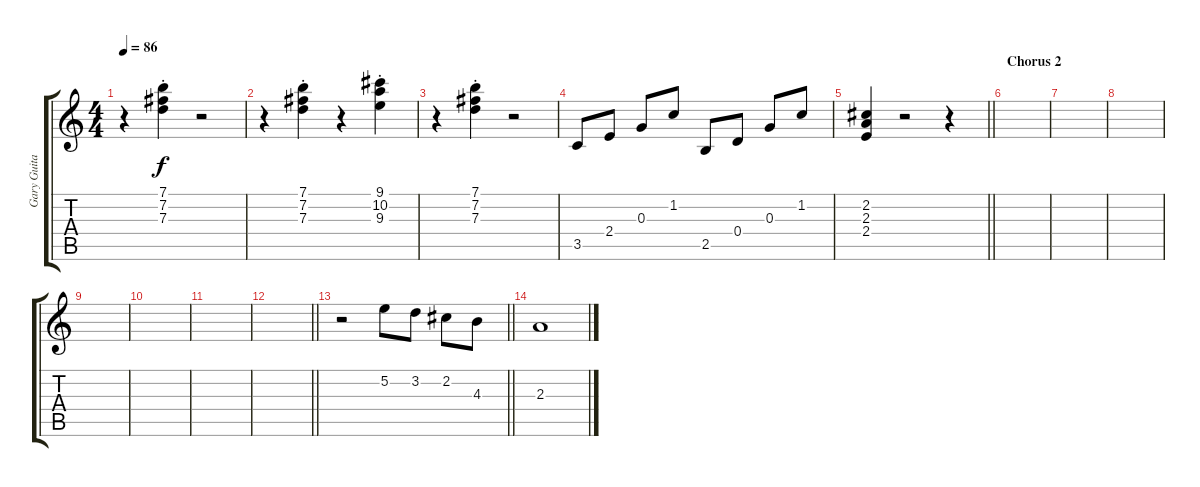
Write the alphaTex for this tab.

\track ("Gary Guitar" "Gary Guita") {instrument overdrivenguitar}
\staff {score tabs}
\tuning (E4 B3 G3 D3 A2 E2) {hide}
\ts (4 4)
\tempo 86
\clef g2
\ks c
r.4{dy f} (7.1{st} 7.2{st} 7.3{st}).4 r.2 |
r.4 (7.1{st} 7.2{st} 7.3{st}).4 r.4 (9.1{st} 10.2{st} 9.3{st}).4 |
r.4 (7.1{st} 7.2{st} 7.3{st}).4 r.2 |
3.5.8 2.4.8 0.3.8 1.2.8 2.5.8 0.4.8 0.3.8 1.2.8 |
\barLineRight lightlight
(2.2 2.3 2.4).4 r.2 r.4 |
\section ("" "Chorus 2")
|
|
|
|
|
|
\barLineRight lightlight
|
\barLineRight lightlight
r.2 5.2.8 3.2.8 2.2.8 4.3.8 |
2.3.1
